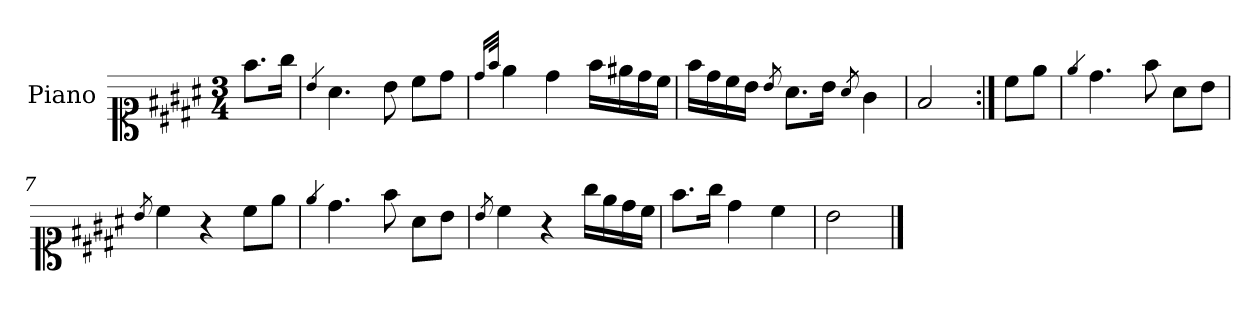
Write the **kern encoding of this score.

**kern
*part1
*staff1
*I"Piano
*I'Pno.
*clefC1
*k[f#c#g#d#a#]
*M3/4
=
8.ff#\L
16gg#\Jk
=1
4qb/
4.a#\
8b\
8cc#\L
8dd#\J
=2
16qdd#/LL
32qff#/JJk
4ee\
4dd#\
16ff#\LL
16ee#X\
16dd#\
16cc#\JJ
=3
16ff#\LL
16dd#\
16cc#\
16b\JJ
8qb/
8.a#\L
16b\Jk
8qa#/
4g#\
=4
2f#/
=5:|!
8cc#\L
8ee\J
=6
4qee/
4.dd#\
8ff#\
8a#\L
8b\J
!!LO:LB:g=z
=7
8qb/
4cc#\
4r
8cc#\L
8ee\J
=8
4qee/
4.dd#\
8ff#\
8a#\L
8b\J
=9
8qb/
4cc#\
4r
16gg#\LL
16ee\
16dd#\
16cc#\JJ
=10
8.ff#\L
16gg#\Jk
4dd#\
4cc#\
=11
2b\
==
*-
